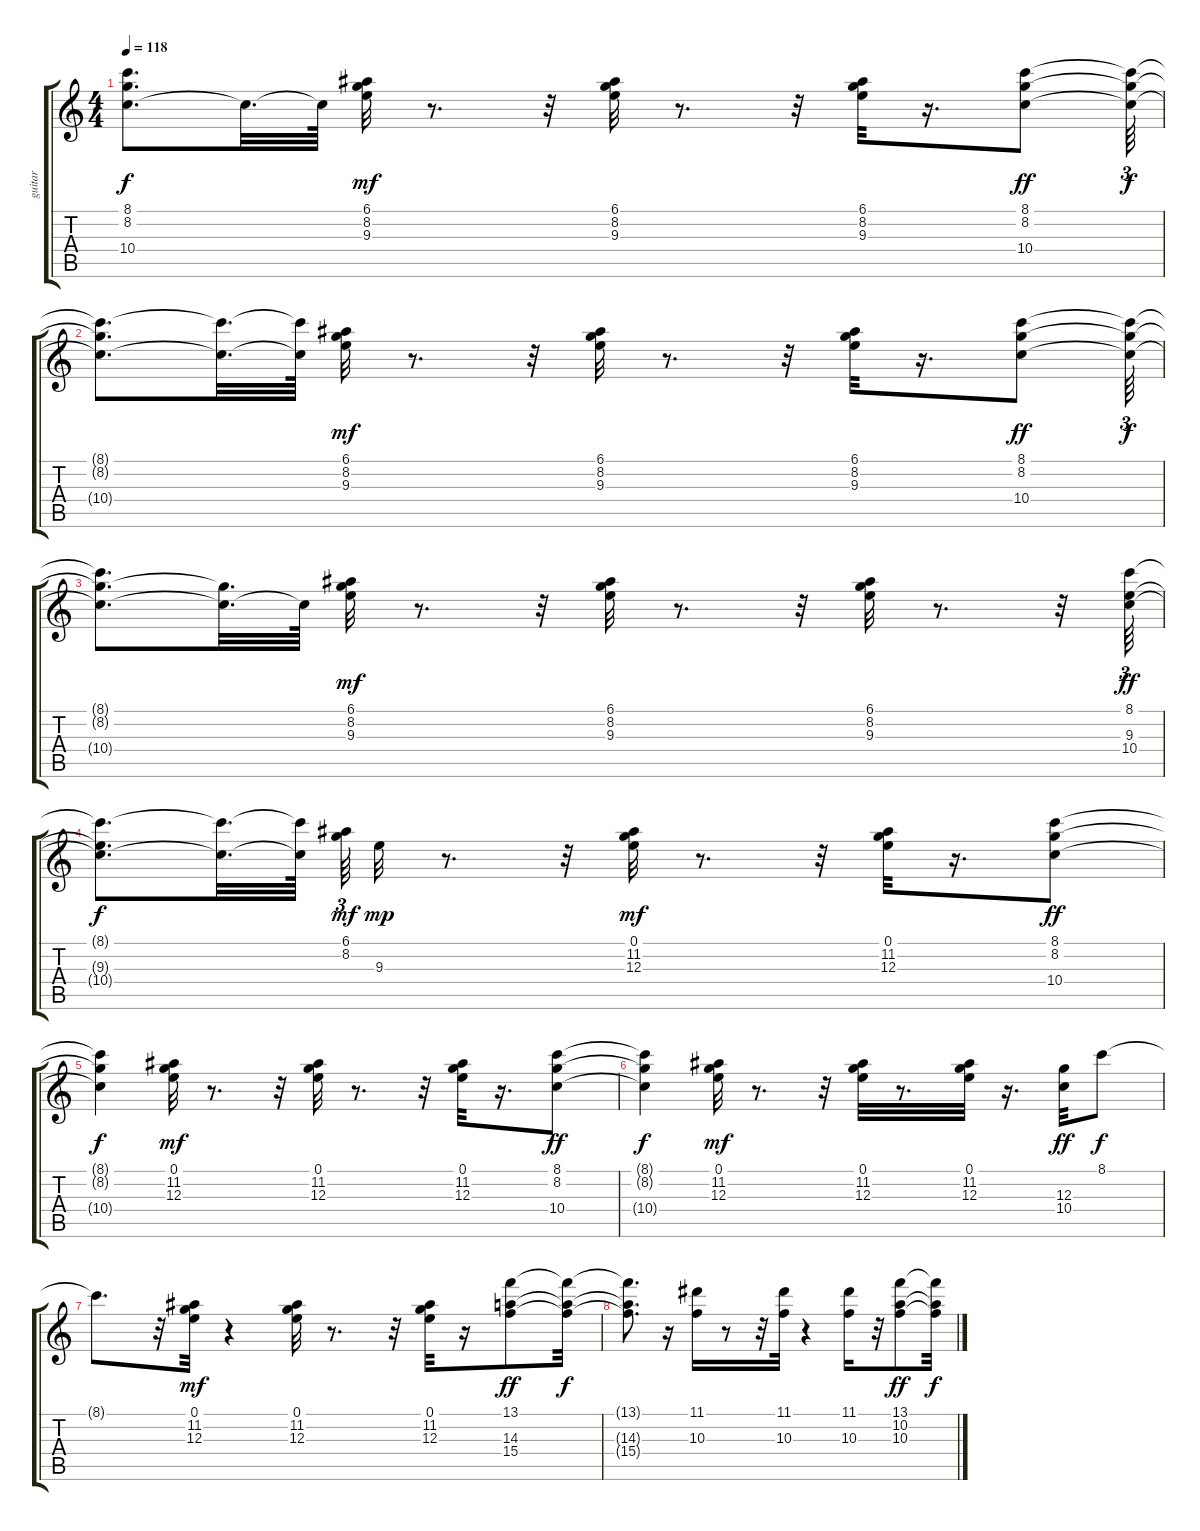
\track ("guitar  " "guitar  ") {instrument acousticguitarsteel}
\staff {score tabs}
\tuning (E4 B3 G3 D3 A2 E2) {hide}
\ts (4 4)
\tempo 118
\clef g2
\ks c
(8.1{t} 8.2{t} 10.4{t}).8{d dy f} 10.4{t}.32{d} 10.4{t}.64 (6.1 8.2 9.3).32{dy mf} r.8{d} r.32 (6.1 8.2 9.3).32 r.8{d} r.32 (6.1 8.2 9.3).32 r.16{d} (8.1 8.2 10.4).8{dy ff} (8.1{t} 8.2{t} 10.4{t}).64{tu (3 2) dy f} |
(8.1{t} 8.2{t} 10.4{t}).8{d} (8.1{t} 10.4{t}).32{d} (8.1{t} 10.4{t}).64 (6.1 8.2 9.3).32{dy mf} r.8{d} r.32 (6.1 8.2 9.3).32 r.8{d} r.32 (6.1 8.2 9.3).32 r.16{d} (8.1 8.2 10.4).8{dy ff} (8.1{t} 8.2{t} 10.4{t}).64{tu (3 2) dy f} |
(8.1{t} 8.2{t} 10.4{t}).8{d} (8.2{t} 10.4{t}).32{d} 10.4{t}.64 (6.1 8.2 9.3).32{dy mf} r.8{d} r.32 (6.1 8.2 9.3).32 r.8{d} r.32 (6.1 8.2 9.3).32 r.8{d} r.32 (8.1 9.3 10.4).64{tu (3 2) dy ff} |
(8.1{t} 9.3{t} 10.4{t}).8{d dy f} (8.1{t} 10.4{t}).32{d} (8.1{t} 10.4{t}).64 (6.1 8.2).64{tu (3 2) dy mf} 9.3.32{dy mp} r.8{d} r.32 (0.1 11.2 12.3).32{dy mf} r.8{d} r.32 (0.1 11.2 12.3).32 r.16{d} (8.1 8.2 10.4).8{dy ff} |
(8.1{t} 8.2{t} 10.4{t}).4{dy f} (0.1 11.2 12.3).32{dy mf} r.8{d} r.32 (0.1 11.2 12.3).32 r.8{d} r.32 (0.1 11.2 12.3).32 r.16{d} (8.1 8.2 10.4).8{dy ff} |
(8.1{t} 8.2{t} 10.4{t}).4{dy f} (0.1 11.2 12.3).32{dy mf} r.8{d} r.32 (0.1 11.2 12.3).32 r.8{d} (0.1 11.2 12.3).32 r.16{d} (12.3 10.4).32{dy ff} 8.1.8{dy f} |
8.1{t}.8{d} r.32 (0.1 11.2 12.3).32{dy mf} r.4 (0.1 11.2 12.3).32 r.8{d} r.32 (0.1 11.2 12.3).32 r.16 (13.1 14.3 15.4).8{dy ff} (13.1{t} 14.3{t} 15.4{t}).32{dy f} |
(13.1{t} 14.3{t} 15.4{t}).8{d} r.16 (11.1 10.3).16 r.8 r.32 (11.1 10.3).32 r.4 (11.1 10.3).16 r.32 (13.1 10.2 10.3).8{dy ff} (13.1{t} 10.2{t} 10.3{t}).32{dy f}
